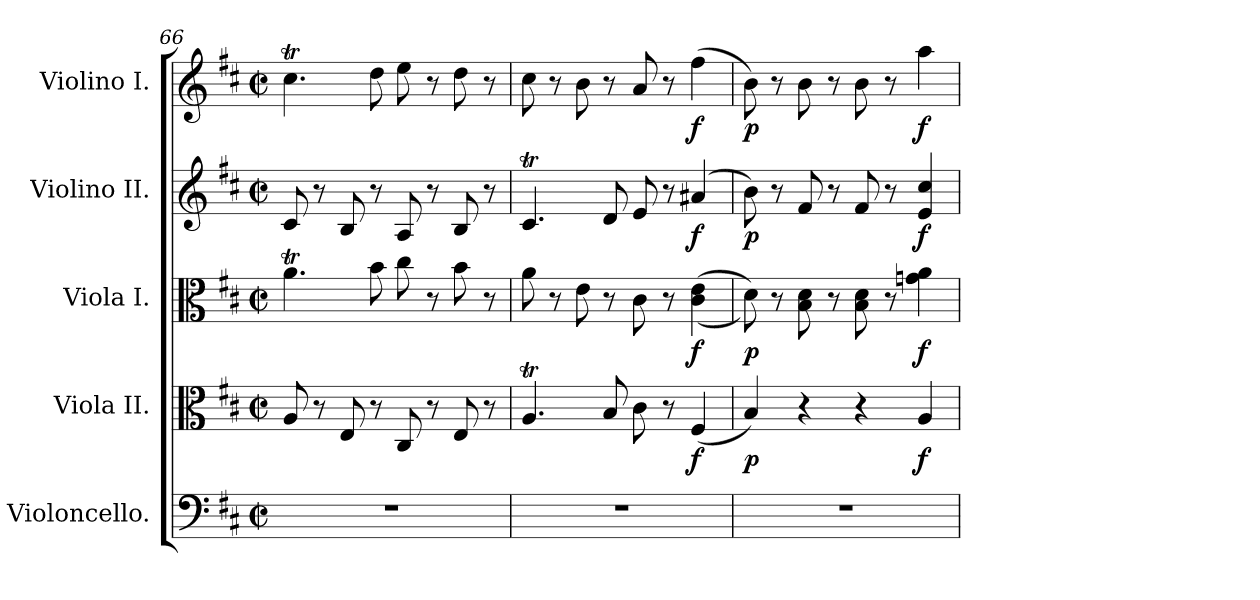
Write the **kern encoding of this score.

**kern	**kern	**dynam	**kern	**dynam	**kern	**dynam	**kern	**dynam
*part5	*part4	*part4	*part3	*part3	*part2	*part2	*part1	*part1
*staff5	*staff4	*staff4	*staff3	*staff3	*staff2	*staff2	*staff1	*staff1
*I"Violoncello.	*I"Viola II.	*	*I"Viola I.	*	*I"Violino II.	*	*I"Violino I.	*
*I'Vc	*I'Vla	*	*I'Vla	*	*I'Vln	*	*I'Vln	*
*clefF4	*clefC3	*	*clefC3	*	*clefG2	*	*clefG2	*
*k[f#c#]	*k[f#c#]	*	*k[f#c#]	*	*k[f#c#]	*	*k[f#c#]	*
*M2/2	*M2/2	*	*M2/2	*	*M2/2	*	*M2/2	*
*met(c|)	*met(c|)	*	*met(c|)	*	*met(c|)	*	*met(c|)	*
=66	=66	=66	=66	=66	=66	=66	=66	=66
1r	8A/	.	4.aT\	.	8c#/	.	4.cc#t\	.
.	8r	.	.	.	8r	.	.	.
.	8E/	.	.	.	8B/	.	.	.
.	8r	.	8b\	.	8r	.	8dd\	.
.	8C#/	.	8cc#\	.	8A/	.	8ee\	.
.	8r	.	8r	.	8r	.	8r	.
.	8E/	.	8b\	.	8B/	.	8dd\	.
.	8r	.	8r	.	8r	.	8r	.
=67	=67	=67	=67	=67	=67	=67	=67	=67
1r	4.AT/	.	8a\	.	4.c#t/	.	8cc#\	.
.	.	.	8r	.	.	.	8r	.
.	.	.	8e\	.	.	.	8b\	.
.	8B/	.	8r	.	8d/	.	8r	.
.	8c#\	.	8c#\	.	8e/	.	8a/	.
.	8r	.	8r	.	8r	.	8r	.
!	!	!LO:DY:b	!	!LO:DY:b	!	!LO:DY:b	!	!LO:DY:b
.	(<4F#/	f	(>(<4c#\ 4e\	f	(>4a#X/	f	(>4ff#\	f
=68	=68	=68	=68	=68	=68	=68	=68	=68
!	!	!LO:DY:b	!	!LO:DY:b	!	!LO:DY:b	!	!LO:DY:b
1r	4B/)	p	8d\))	p	8b\)	p	8b\)	p
.	.	.	8r	.	8r	.	8r	.
.	4r	.	8B\ 8d\	.	8f#/	.	8b\	.
.	.	.	8r	.	8r	.	8r	.
.	4r	.	8B\ 8d\	.	8f#/	.	8b\	.
.	.	.	8r	.	8r	.	8r	.
!	!	!LO:DY:b	!	!LO:DY:b	!	!LO:DY:b	!	!LO:DY:b
.	4A/	f	4gn\ 4a\	f	4e/ 4cc#/	f	4aa\	f
=	=	=	=	=	=	=	=	=
*-	*-	*-	*-	*-	*-	*-	*-	*-
